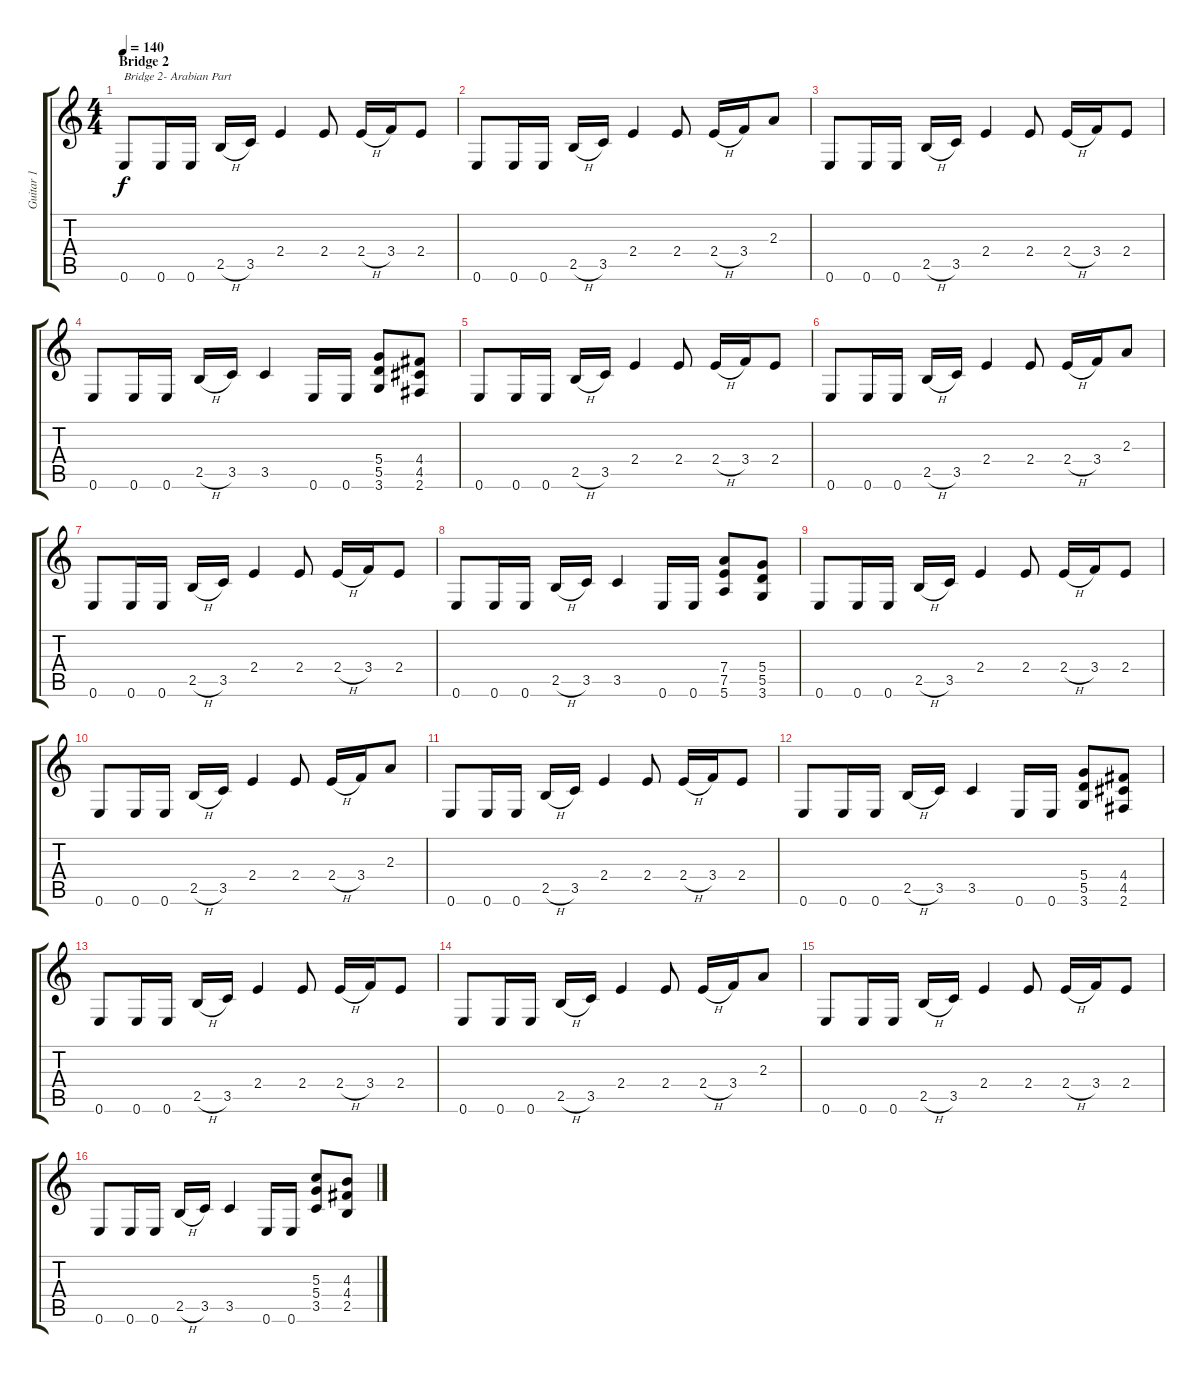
\track ("Guitar 1" "Guitar 1") {instrument overdrivenguitar}
\staff {score tabs}
\tuning (E4 B3 G3 D3 A2 E2) {hide}
\ts (4 4)
\section ("" "Bridge 2")
\tempo 140
\clef g2
\ks c
0.6.8{txt "Bridge 2- Arabian Part" dy f} 0.6.16 0.6.16 2.5{h}.16 3.5.16 2.4.4 2.4.8 2.4{h}.16 3.4.16 2.4.8 |
0.6.8 0.6.16 0.6.16 2.5{h}.16 3.5.16 2.4.4 2.4.8 2.4{h}.16 3.4.16 2.3.8 |
0.6.8 0.6.16 0.6.16 2.5{h}.16 3.5.16 2.4.4 2.4.8 2.4{h}.16 3.4.16 2.4.8 |
0.6.8 0.6.16 0.6.16 2.5{h}.16 3.5.16 3.5.4 0.6.16 0.6.16 (5.4 5.5 3.6).8 (4.4 4.5 2.6).8 |
0.6.8 0.6.16 0.6.16 2.5{h}.16 3.5.16 2.4.4 2.4.8 2.4{h}.16 3.4.16 2.4.8 |
0.6.8 0.6.16 0.6.16 2.5{h}.16 3.5.16 2.4.4 2.4.8 2.4{h}.16 3.4.16 2.3.8 |
0.6.8 0.6.16 0.6.16 2.5{h}.16 3.5.16 2.4.4 2.4.8 2.4{h}.16 3.4.16 2.4.8 |
0.6.8 0.6.16 0.6.16 2.5{h}.16 3.5.16 3.5.4 0.6.16 0.6.16 (7.4 7.5 5.6).8 (5.4 5.5 3.6).8 |
0.6.8 0.6.16 0.6.16 2.5{h}.16 3.5.16 2.4.4 2.4.8 2.4{h}.16 3.4.16 2.4.8 |
0.6.8 0.6.16 0.6.16 2.5{h}.16 3.5.16 2.4.4 2.4.8 2.4{h}.16 3.4.16 2.3.8 |
0.6.8 0.6.16 0.6.16 2.5{h}.16 3.5.16 2.4.4 2.4.8 2.4{h}.16 3.4.16 2.4.8 |
0.6.8 0.6.16 0.6.16 2.5{h}.16 3.5.16 3.5.4 0.6.16 0.6.16 (5.4 5.5 3.6).8 (4.4 4.5 2.6).8 |
0.6.8 0.6.16 0.6.16 2.5{h}.16 3.5.16 2.4.4 2.4.8 2.4{h}.16 3.4.16 2.4.8 |
0.6.8 0.6.16 0.6.16 2.5{h}.16 3.5.16 2.4.4 2.4.8 2.4{h}.16 3.4.16 2.3.8 |
0.6.8 0.6.16 0.6.16 2.5{h}.16 3.5.16 2.4.4 2.4.8 2.4{h}.16 3.4.16 2.4.8 |
0.6.8 0.6.16 0.6.16 2.5{h}.16 3.5.16 3.5.4 0.6.16 0.6.16 (5.3 5.4 3.5).8 (4.3 4.4 2.5).8
